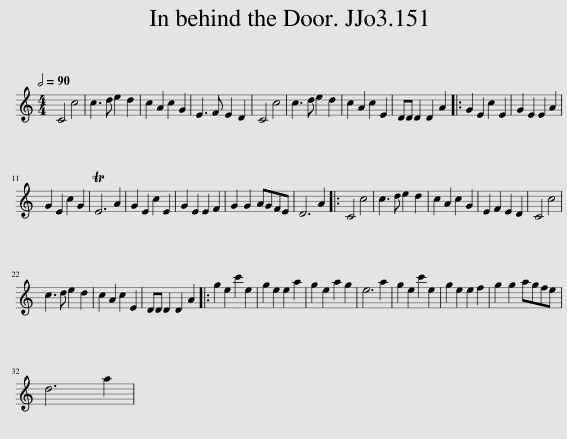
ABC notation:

X:1
L:1/8
Q:1/2=90
M:4/4
I:linebreak $
K:C
V:1 treble
V:1
 C4 c4 | c3 d e2 d2 | c2 A2 c2 G2 | E3 F E2 D2 | C4 c4 | %5
 c3 d e2 d2 | c2 A2 c2 E2 | DD D2 D2 A2 |: G2 E2 c2 E2 | G2 E2 E2 A2 |$ %10
 G2 E2 c2 G2 | TE6 A2 | G2 E2 c2 E2 | G2 E2 E2 F2 | G2 G2 AGFE | %15
 D6 A2 |: C4 c4 | c3 d e2 d2 | c2 A2 c2 G2 | E2 F2 E2 D2 | %20
 C4 c4 |$ c3 d e2 d2 | c2 A2 c2 E2 | DD D2 D2 A2 |: g2 e2 c'2 e2 | %25
 g2 e2 e2 a2 | g2 e2 a2 g2 | e6 a2 | g2 e2 c'2 e2 | g2 e2 e2 f2 | %30
 g2 g2 agfe |$ d6 a2 | %32
